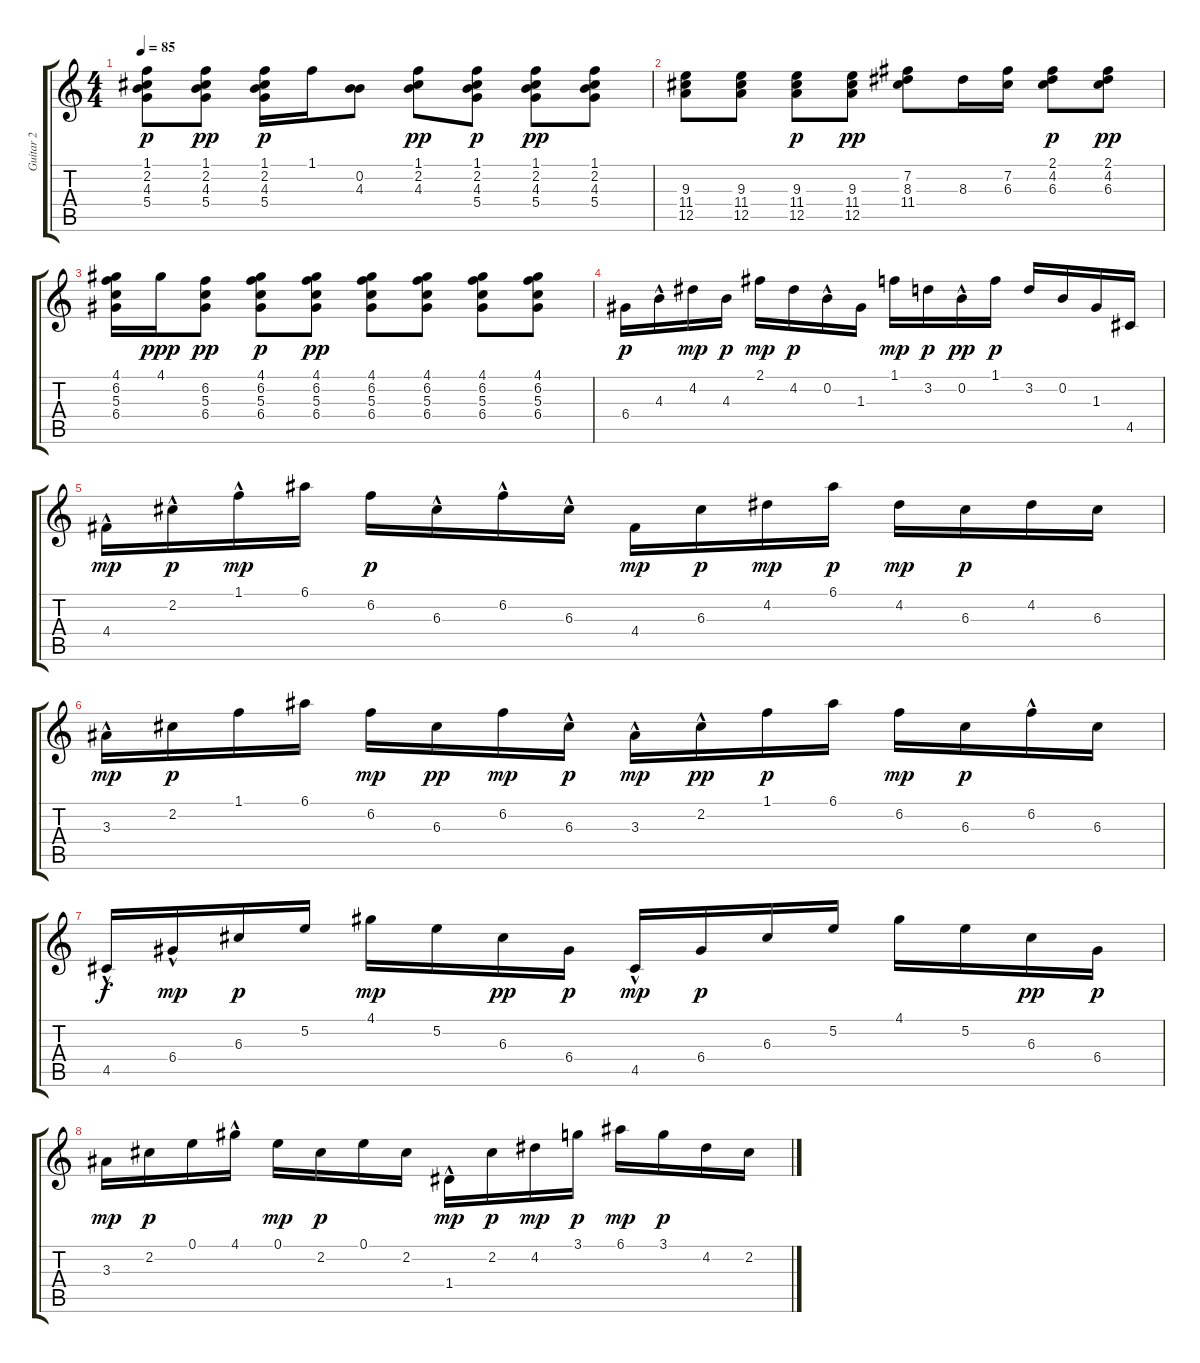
\track ("Guitar 2" "Guitar 2") {instrument acousticguitarsteel}
\staff {score tabs}
\tuning (E4 B3 G3 D3 A2 E2) {hide}
\ts (4 4)
\tempo 85
\clef g2
\ks c
(1.1 2.2 4.3 5.4).8{dy p} (1.1 2.2 4.3 5.4).8{dy pp} (1.1 2.2 4.3 5.4).16{dy p} 1.1.16 (0.2 4.3).8 (1.1 2.2 4.3).8{dy pp} (1.1 2.2 4.3 5.4).8{dy p} (1.1 2.2 4.3 5.4).8{dy pp} (1.1 2.2 4.3 5.4).8 |
(9.3 11.4 12.5).8 (9.3 11.4 12.5).8 (9.3 11.4 12.5).8{dy p} (9.3 11.4 12.5).8{dy pp} (7.2 8.3 11.4).8 8.3.16 (7.2 6.3).16 (2.1 4.2 6.3).8{dy p} (2.1 4.2 6.3).8{dy pp} |
(4.1 6.2 5.3 6.4).16 4.1.16{dy ppp} (6.2 5.3 6.4).8{dy pp} (4.1 6.2 5.3 6.4).8{dy p} (4.1 6.2 5.3 6.4).8{dy pp} (4.1 6.2 5.3 6.4).8 (4.1 6.2 5.3 6.4).8 (4.1 6.2 5.3 6.4).8 (4.1 6.2 5.3 6.4).8 |
6.4.16{dy p} 4.3{hac}.16 4.2.16{dy mp} 4.3.16{dy p} 2.1.16{dy mp} 4.2.16{dy p} 0.2{hac}.16 1.3.16 1.1.16{dy mp} 3.2.16{dy p} 0.2{hac}.16{dy pp} 1.1.16{dy p} 3.2.16 0.2.16 1.3.16 4.5.16 |
4.4{hac}.16{dy mp} 2.2{hac}.16{dy p} 1.1{hac}.16{dy mp} 6.1.16 6.2.16{dy p} 6.3{hac}.16 6.2{hac}.16 6.3{hac}.16 4.4.16{dy mp} 6.3.16{dy p} 4.2.16{dy mp} 6.1.16{dy p} 4.2.16{dy mp} 6.3.16{dy p} 4.2.16 6.3.16 |
3.3{hac}.16{dy mp} 2.2.16{dy p} 1.1.16 6.1.16 6.2.16{dy mp} 6.3.16{dy pp} 6.2.16{dy mp} 6.3{hac}.16{dy p} 3.3{hac}.16{dy mp} 2.2{hac}.16{dy pp} 1.1.16{dy p} 6.1.16 6.2.16{dy mp} 6.3.16{dy p} 6.2{hac}.16 6.3.16 |
4.5{hac}.16{dy f} 6.4{hac}.16{dy mp} 6.3.16{dy p} 5.2.16 4.1.16{dy mp} 5.2.16 6.3.16{dy pp} 6.4.16{dy p} 4.5{hac}.16{dy mp} 6.4.16{dy p} 6.3.16 5.2.16 4.1.16 5.2.16 6.3.16{dy pp} 6.4.16{dy p} |
3.3.16{dy mp} 2.2.16{dy p} 0.1.16 4.1{hac}.16 0.1.16{dy mp} 2.2.16{dy p} 0.1.16 2.2.16 1.4{hac}.16{dy mp} 2.2.16{dy p} 4.2.16{dy mp} 3.1.16{dy p} 6.1.16{dy mp} 3.1.16{dy p} 4.2.16 2.2.16
